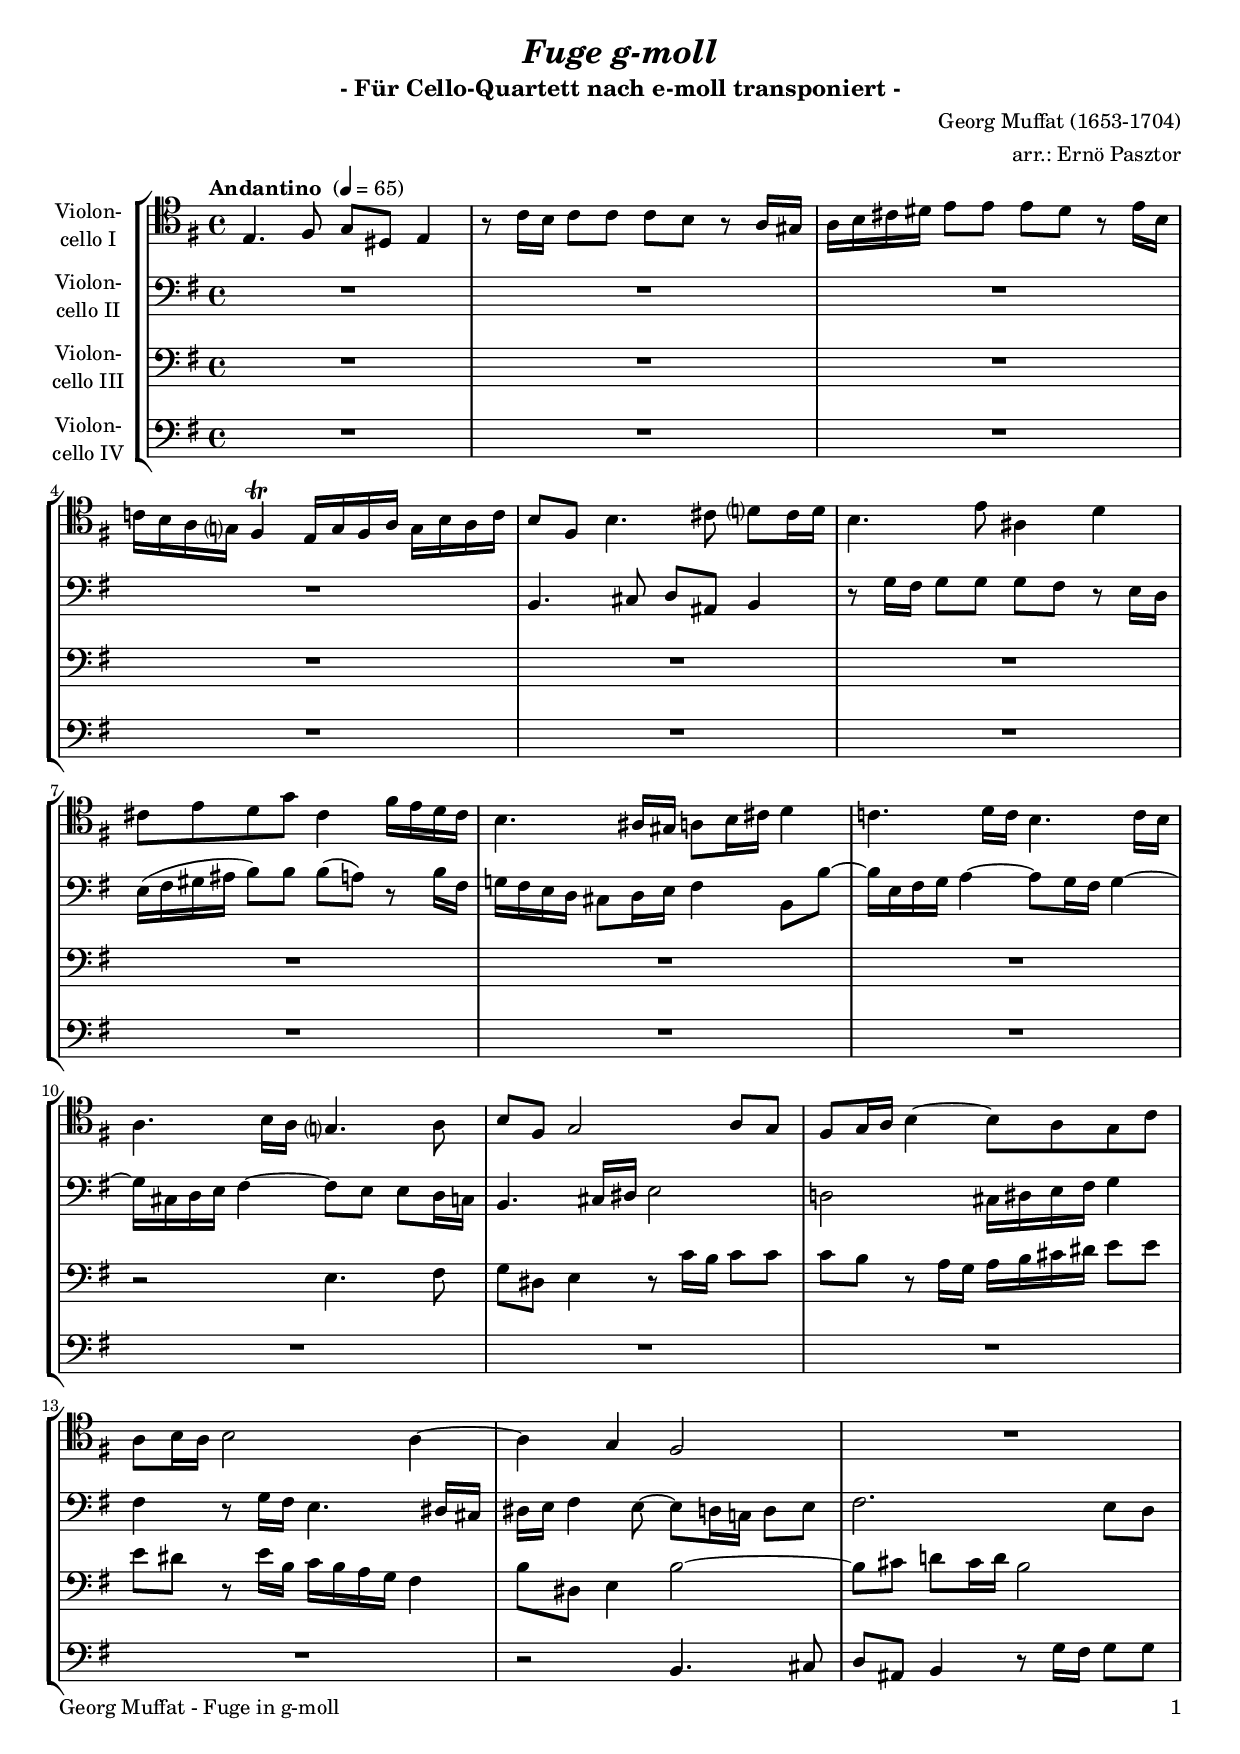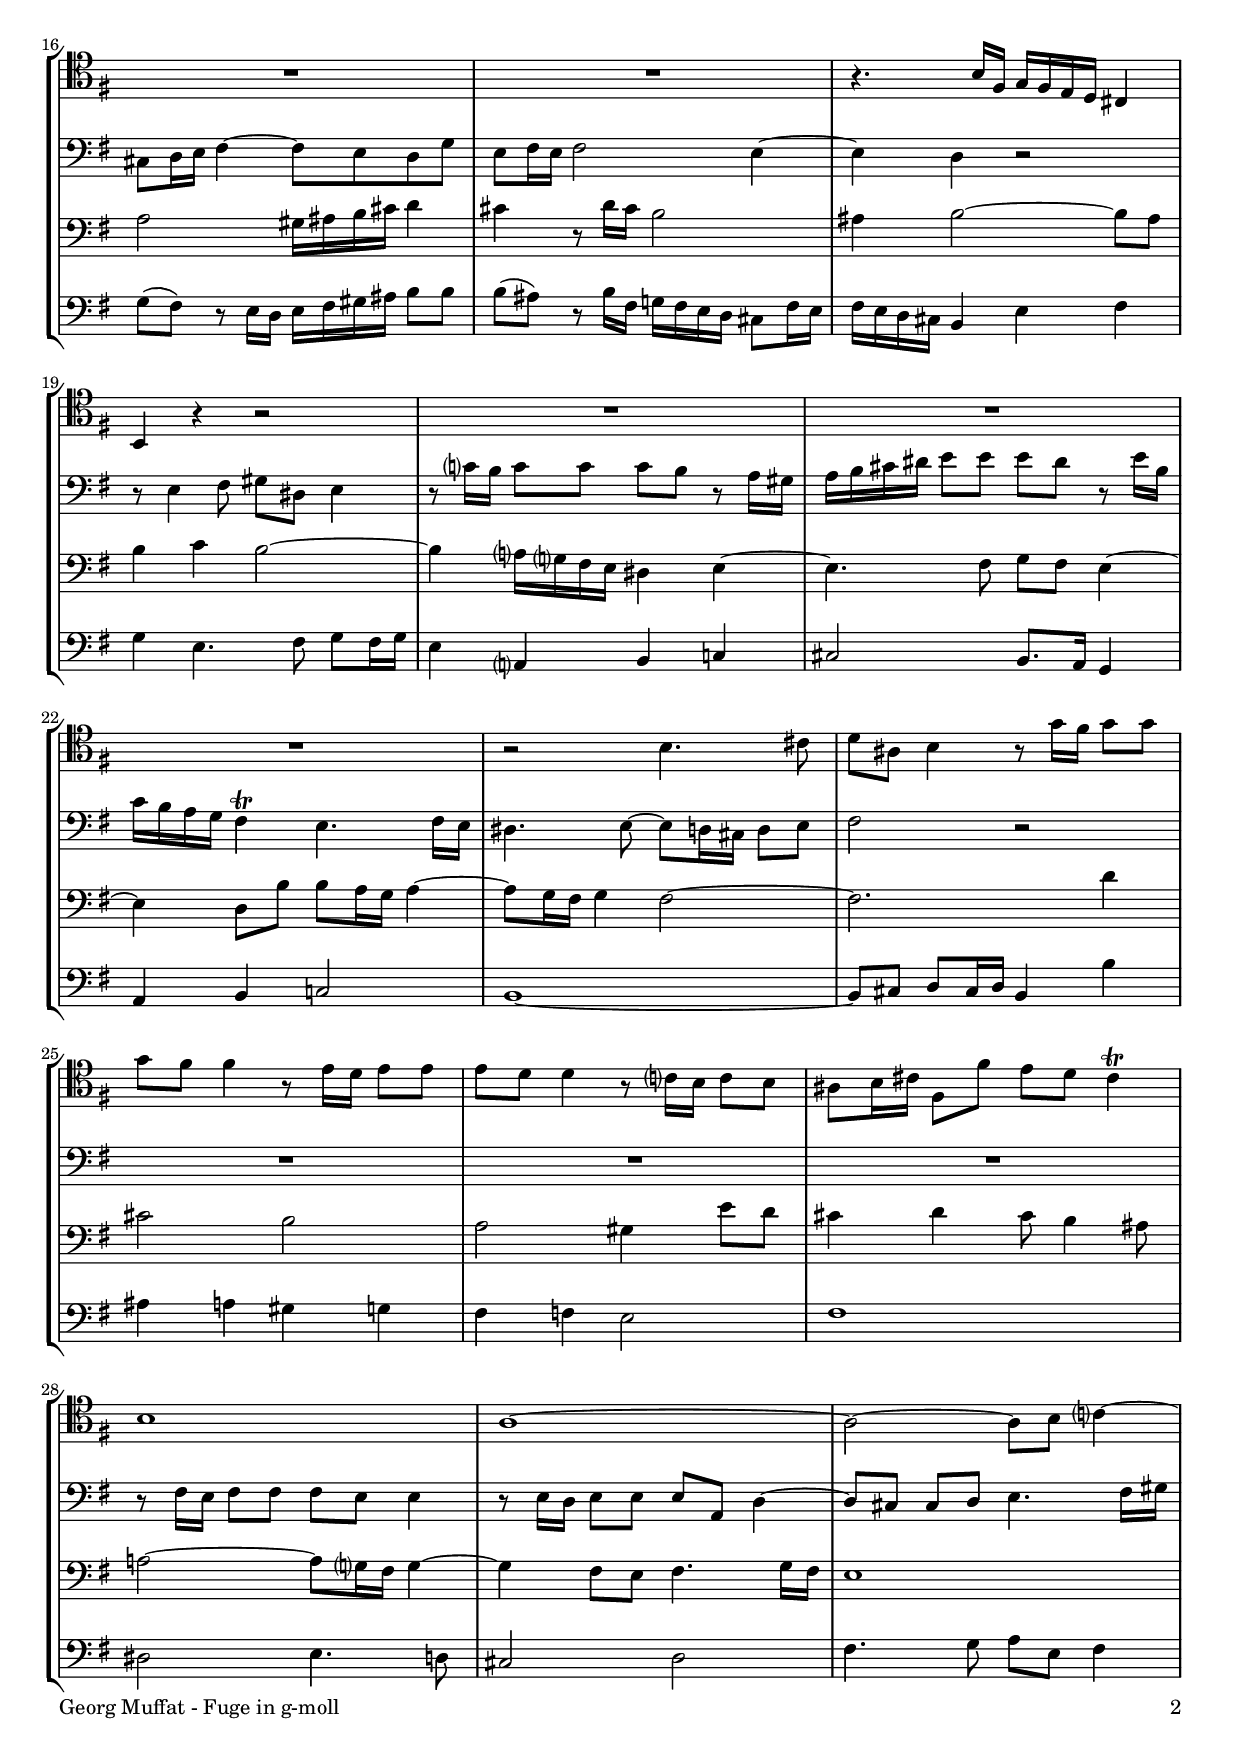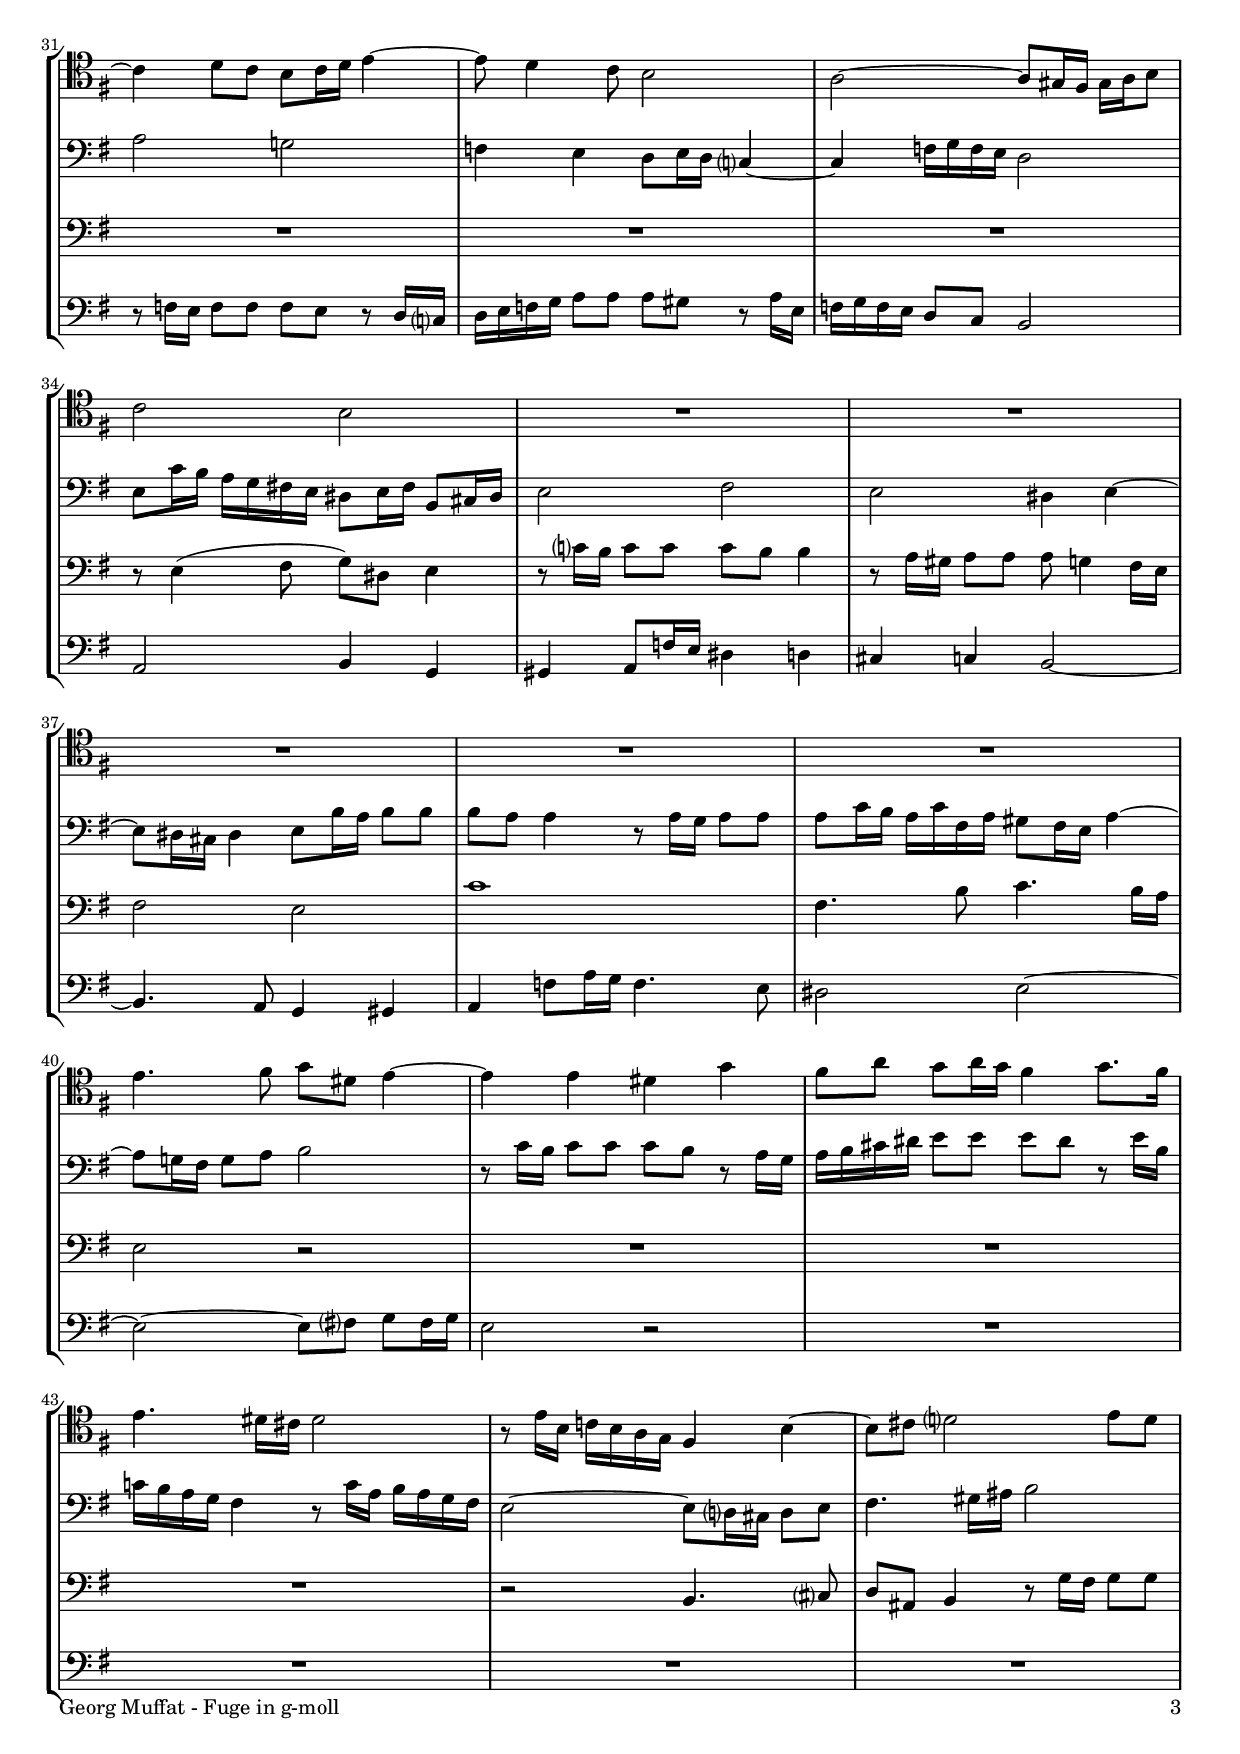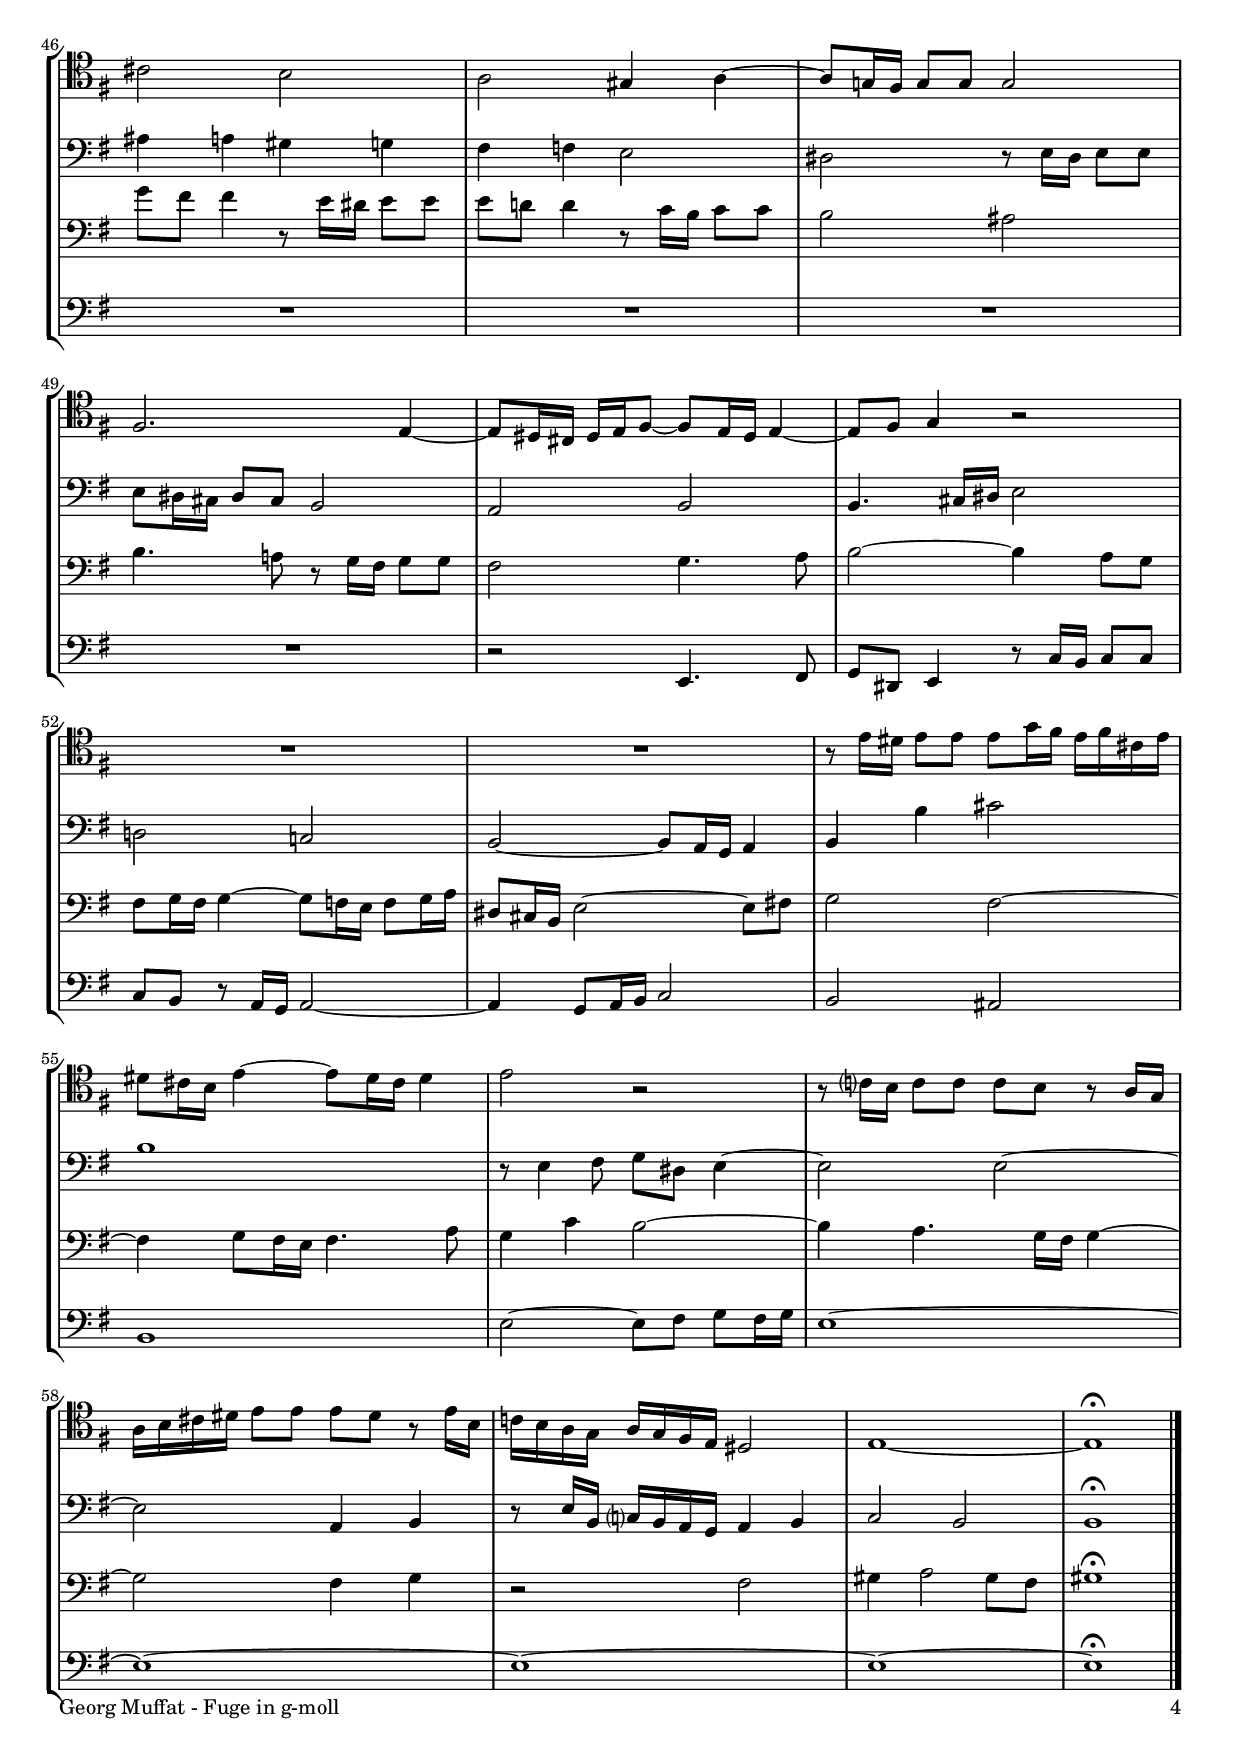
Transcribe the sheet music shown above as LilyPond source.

\version "2.18.2"
\include "deutsch.ly"
  
#(set-global-staff-size 18)

\header {
  title     = \markup \bold \italic "Fuge g-moll"
  subtitle  = "- Für Cello-Quartett nach e-moll transponiert -"
  composer  = "Georg Muffat (1653-1704)"
  arranger  = "arr.: Ernö Pasztor"
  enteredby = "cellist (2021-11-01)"
%  piece     = ""
}

voiceconsts = {
  \key g \minor
  \time 4/4
  \clef "bass"
%  \numericTimeSignature
  \compressEmptyMeasures
  % Set default beaming for all staves
%  \set Timing.beamExceptions = #'()
%  \set Timing.baseMoment     = #(ly:make-moment 1 4)
%  \set Timing.beatStructure  = #'(1 1 1)
  \tempo "Andantino " 4=65
}

micl = "clarinet"
mifl = "flute"
miob = "oboe"
mifh = "french horn"
misx = "tenor sax"
mist = "string ensemble 1"
misz = "string ensemble 2"
miba = "cello"
mipz = "pizzicato strings"

va = \relative c' {
  \voiceconsts
  \clef "tenor"
  
  g4. a8 b fis g4
  r8 es'16 d es8 es es d r c16 h
  c d e fis g8 g g fis r g16 d

  es! d c b? a4\trill g16 b a c b d c es
  d8 a d4. e8 f? e16 f
  d4. g8 cis,4 f

  e8 g f b e,4 a16 g f e
  d4. cis16 h c8 d16 e f4
  es!4. f16 es d4. es16 d

  c4. d16 c b?4. c8
  d a b2 c8 b
  a b16 c d4~ d8 c b es

  c d16 c d2 c4~
  c b a2
  R1*3
  r4. d16 a b a g f e4

  d r r2
  R1*3

  r2 d'4. e8
  f cis d4 r8 b'16 a b8 b
  b a a4 r8 g16 f g8 g
  g f f4 r8 es?16 d es8 d

  cis d16 e a,8 a' g f e4\trill
  d1
  c~
  c2~ c8 d es?4~

  es f8 es d es16 f g4~
  g8 f4 es8 d2
  c~ c8 h16 a h c d8

  es2 d
  R1*5
  g4. a8 b fis g4~
  g g fis b
  a8 c b c16 b a4 b8. a16

  g4. fis16 e fis2
  r8 g16 d es! d c b a4 d~
  d8 e f?2 g8 f

  e2 d
  c h4 c~
  c8 b!16 a b8 b b2

  a2. g4~
  g8 fis16 e fis g a8~ a g16 fis g4~
  g8 a b4 r2

  R1*2
  r8 g'16 fis g8 g g b16 a g a e g

  fis8 e16 d g4~ g8 fis16 e fis4
  g2 r
  r8 es?16 d es8 es es d r c16 b

  c d e fis g8 g g fis r g16 d
  es! d c b c b a g fis2
  g1~
  g\fermata \bar "|."
}

vb = \relative c {
  \voiceconsts

  R1*4
  d4. e8 f cis d4
  r8 b'16 a b8 b b a r g16 f

  g( a h cis d8) d d( c) r d16 a
  b! a g f e8 f16 g a4 d,8 d'~
  d16 g, a b c4~ c8 b16 a b4~

  b16 e, f g a4~ a8 g g f16 es
  d4. e16 fis g2
  f! e16 fis g a b4

  a r8 b16 a g4. fis16 e
  fis g a4 g8~ g f16 es! f8 g
  a2. g8 f

  e f16 g a4~ a8 g f b
  g a16 g a2 g4~
  g f r2

  r8 g4 a8 h fis g4
  r8 es'?16 d es8 es es d r c16 h
  c d e fis g8 g g fis r g16 d
  es d c b a4\trill g4. a16 g

  fis4. g8~ g f16 e f8 g
  a2 r
  R1*3
  r8 a16 g a8 a a g g4
  r8 g16 f g8 g g c, f4~
  f8 e e[ f] g4. a16 h

  c2 b!
  as4 g f8 g16 f es?4~
  es as16 b as g f2

  g8 es'16 d c b a! g fis8 g16 a d,8 e16 fis
  g2 a
  g fis4 g~

  g8 fis16 e fis4 g8 d'16 c d8 d
  d c c4 r8 c16 b c8 c
  c es16 d c es a, c h8 a16 g c4~

  c8 b!16 a b8 c d2
  r8 es16 d es8 es es d r c16 b
  c d e fis g8 g g fis r g16 d

  es! d c b a4 r8 es'16 c d c b a
  g2~ g8 f?16 e f8 g
  a4. h16 cis d2

  cis4 c h b
  a as g2
  fis r8 g16 fis g8 g

  g fis16 e fis8 e d2
  c d
  d4. e16 fis g2

  f! es!
  d~ d8 c16 b c4
  d d' e2

  d1
  r8 g,4 a8 b fis g4~
  g2 g~

  g c,4 d
  r8 g16 d es? d c b c4 d
  es2 d
  d1\fermata \bar "|."
}

vc = \relative c' {
  \voiceconsts

  R1*9
  r2 g4. a8
  b fis g4 r8 es'16 d es8 es
  es d r c16 b c d e fis g8 g

  g fis r g16 d es d c b a4
  d8 fis, g4 d'2~
  d8 e f! e16 f d2

  c h16 cis d e f4
  e r8 f16 e d2
  cis4 d2~ d8 cis

  d4 es d2~
  d4 c?16 b? a g fis4 g~
  g4. a8 b a g4~
  g f8 d' d c16 b c4~

  c8 b16 a b4 a2~
  a2. f'4
  e2 d
  c h4 g'8 f

  e4 f e8 d4 cis8
  c!2~ c8 b?16 a b4~
  b a8 g a4. b16 a
  g1

  R1*3
  r8 g4( a8 b) fis g4
  r8 es'?16 d es8 es es d d4
  r8 c16 h c8 c c b4 a16 g

  a2 g
  es'1
  a,4. d8 es4. d16 c

  g2 r
  R1*3
  r2 d4. e?8
  f cis d4 r8 b'16 a b8 b

  b' a a4 r8 g16 fis g8 g
  g f! f4 r8 es16 d es8 es
  d2 cis

  d4. c!8 r b16 a b8 b
  a2 b4. c8
  d2~ d4 c8 b

  a b16 a b4~ b8 as16 g as8 b16 c
  fis,8 e16 d g2~ g8 a!
  b2 a~

  a4 b8 a16 g a4. c8
  b4 es d2~
  d4 c4. b16 a b4~

  b2 a4 b
  r2 a
  h4 c2 h8 a
  h1\fermata \bar "|."
}

vd = \relative c {
  \voiceconsts

  R1*13
  r2 d4. e8
  f cis d4 r8 b'16 a b8 b

  b( a) r g16 f g a h cis d8 d
  d( cis) r d16 a b! a g f e8 a16 g
  a g f e d4 g a

  b g4. a8 b a16 b
  g4 c,? d es!
  e2 d8. c16 b4
  c d es!2

  d1~
  d8 e f e16 f d4 d'
  cis c h b
  a as g2

  a1
  fis2 g4. f8
  e2 f
  a4. b8 c g a4

  r8 as16 g as8 as as g r f16 es?
  f g as b c8 c c h r c16 g
  as b as g f8 es d2

  c d4 b
  h c8 as'16 g fis4 f
  e es d2~

  d4. c8 b4 h
  c as'8 c16 b as4. g8
  fis2 g~

  g~ g8 a? b a16 b
  g2 r
  R1*8
  r2 g,4. a8
  b fis g4 r8 es'16 d es8 es

  es d r c16 b c2~
  c4 b8 c16 d es2
  d cis

  d1
  g2~ g8 a b a16 b
  g1~

  g~
  g~
  g~
  g\fermata \bar "|."
}


music = \new StaffGroup <<
      \new Staff {
	\set Staff.midiInstrument = \miba
	\set Staff.instrumentName = \markup \center-column { "Violon-" "cello I" }
	\transpose g e { \va }
      }

      \new Staff {
	\set Staff.midiInstrument = \miba
	\set Staff.instrumentName = \markup \center-column { "Violon-" "cello II" }
	\transpose g e { \vb }
      }

      \new Staff {
	\set Staff.midiInstrument = \miba
	\set Staff.instrumentName = \markup \center-column { "Violon-" "cello III" }
	\transpose g e { \vc }
      }

      \new Staff {
	\set Staff.midiInstrument = \miba
	\set Staff.instrumentName = \markup \center-column { "Violon-" "cello IV" }
	\transpose g e { \vd }
      }
>>

\book {
   \paper {
    print-page-number = ##t
    print-first-page-number = ##t
    ragged-last-bottom = ##f
    oddHeaderMarkup = \markup \null
    evenHeaderMarkup = \markup \null
    oddFooterMarkup = \markup {
      \fill-line {
        \on-the-fly #print-page-number-check-first
        "Georg Muffat - Fuge in g-moll" \fromproperty #'page:page-number-string
      }
    }
    evenFooterMarkup = \oddFooterMarkup
  } \score {
    \music
    \layout {}
  }

  \score {
    \unfoldRepeats \music

    \midi {
      \context {
        \Score
      }
    }
  }
}